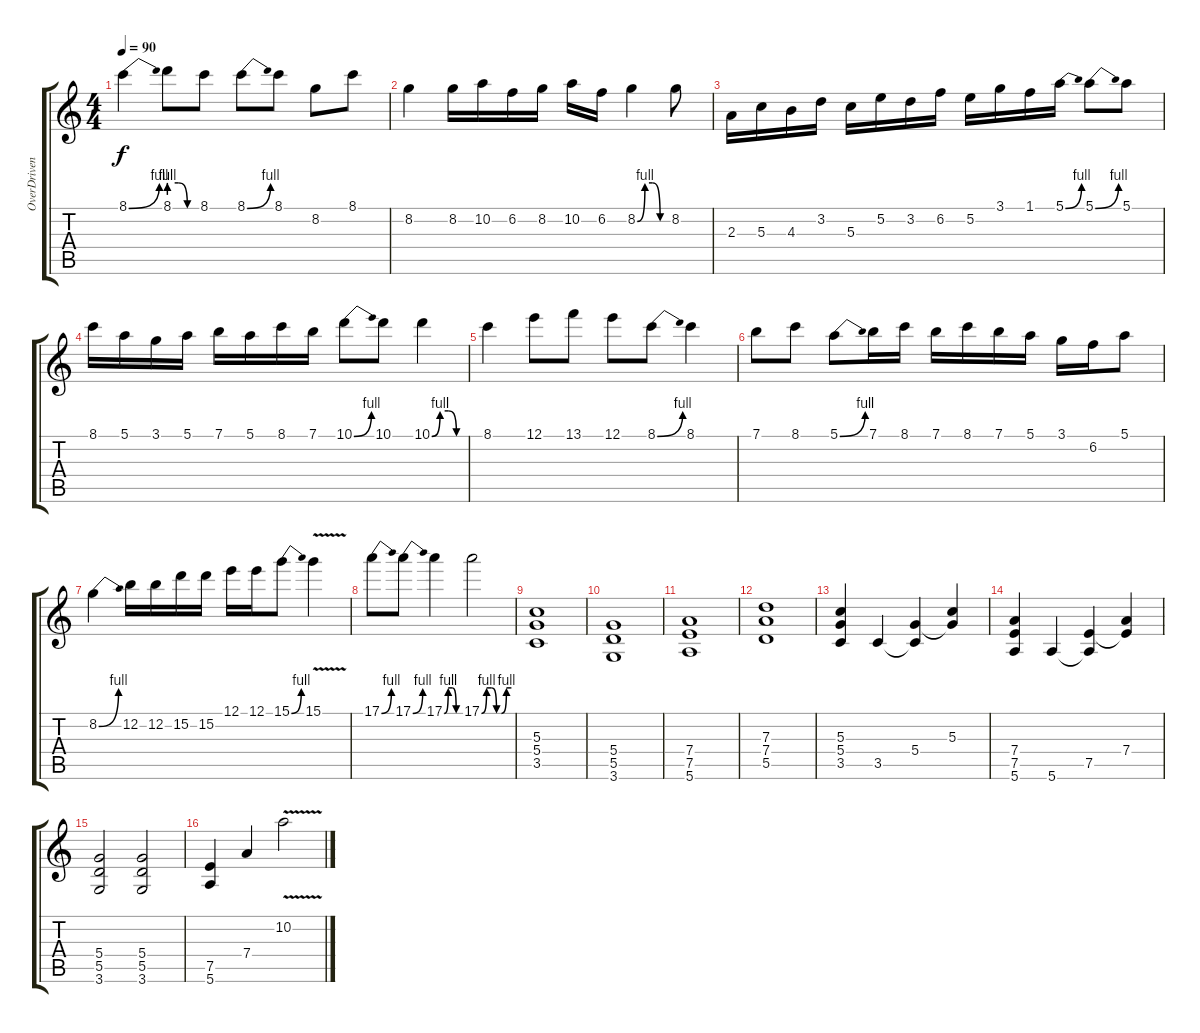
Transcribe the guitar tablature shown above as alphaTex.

\track ("OverDriven" "OverDriven") {instrument overdrivenguitar}
\staff {score tabs}
\tuning (E4 B3 G3 D3 A2 E2) {hide}
\ts (4 4)
\tempo 90
\clef g2
\ks c
8.1{be (bend 0 0 60 4)}.4{dy f volume 15} 8.1{be (custom 0 4 20 4 40 0 60 0)}.8 8.1.8 8.1{be (bend 0 0 60 4)}.8 8.1.8 8.2.8 8.1.8 |
8.2.4 8.2.16 10.2.16 6.2.16 8.2.16 10.2.16 6.2.16 8.2{be (custom 0 0 15 4 30 4 45 0 60 0)}.4 8.2.8 |
2.3.16 5.3.16 4.3.16 3.2.16 5.3.16 5.2.16 3.2.16 6.2.16 5.2.16 3.1.16 1.1.16 5.1{be (bend 0 0 60 4)}.16 5.1{be (bend 0 0 60 4)}.8 5.1.8 |
8.1.16 5.1.16 3.1.16 5.1.16 7.1.16 5.1.16 8.1.16 7.1.16 10.1{be (bend 0 0 60 4)}.8 10.1.8 10.1{be (custom 0 0 15 4 30 4 45 0 60 0)}.4 |
8.1.4 12.1.8 13.1.8 12.1.8 8.1{be (bend 0 0 60 4)}.8 8.1.4 |
7.1.8 8.1.8 5.1{be (bend 0 0 60 4)}.8 7.1.16 8.1.16 7.1.16 8.1.16 7.1.16 5.1.16 3.1.16 6.2.16 5.1.8 |
8.2{be (bend 0 0 60 4)}.4 12.2.16 12.2.16 15.2.16 15.2.16 12.1.16 12.1.16 15.1{be (bend 0 0 60 4)}.8 15.1{v}.4 |
17.1{be (bend 0 0 60 4)}.8 17.1{be (bend 0 0 60 4)}.8 17.1{be (custom 0 0 15 4 30 4 45 0 60 0)}.4 17.1{be (custom 0 0 10 4 20 4 30 0 40 0 50 4 60 4)}.2 |
(5.3 5.4 3.5).1{volume 9} |
(5.4 5.5 3.6).1 |
(7.4 7.5 5.6).1 |
(7.3 7.4 5.5).1 |
(5.3 5.4 3.5).4 3.5.4 (5.4 3.5{t}).4 (5.3 5.4{t}).4 |
(7.4 7.5 5.6).4 5.6.4 (7.5 5.6{t}).4 (7.4 7.5{t}).4 |
(5.4 5.5 3.6).2 (5.4 5.5 3.6).2 |
(7.5 5.6).4{volume 2} 7.4.4 10.2{v}.2
